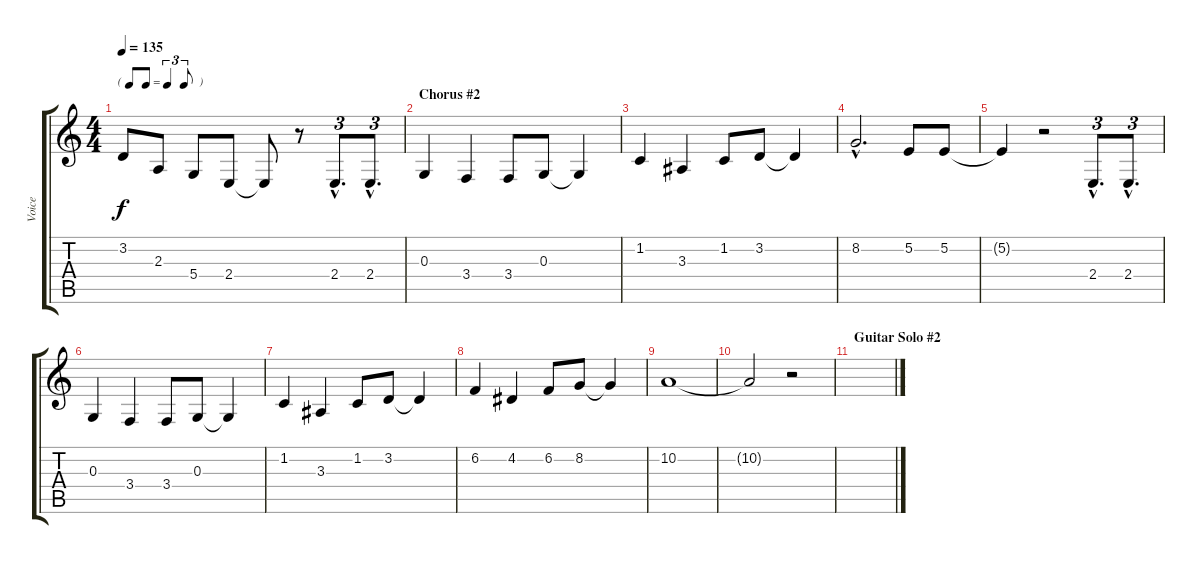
\track ("Voice" "Voice") {instrument tenorsax}
\staff {score tabs}
\tuning (E4 B3 G3 D3 A2 E2) {hide}
\ts (4 4)
\tf triplet8th
\tempo 135
\clef g2
\ks c
3.2.8{dy f} 2.3.8 5.4.8 2.4.8 2.4{t}.8 r.8 2.4{hac}.8{d tu (3 2)} 2.4{hac}.8{d tu (3 2)} |
\section ("" "Chorus #2")
0.3.4 3.4.4 3.4.8 0.3.8 0.3{t}.4 |
1.2.4 3.3.4 1.2.8 3.2.8 3.2{t}.4 |
8.2{hac}.2{d} 5.2.8 5.2.8 |
5.2{t}.4 r.2 2.4{hac}.8{d tu (3 2)} 2.4{hac}.8{d tu (3 2)} |
0.3.4 3.4.4 3.4.8 0.3.8 0.3{t}.4 |
1.2.4 3.3.4 1.2.8 3.2.8 3.2{t}.4 |
6.2.4 4.2.4 6.2.8 8.2.8 8.2{t}.4 |
10.2.1 |
10.2{t}.2 r.2 |
\section ("" "Guitar Solo #2")
